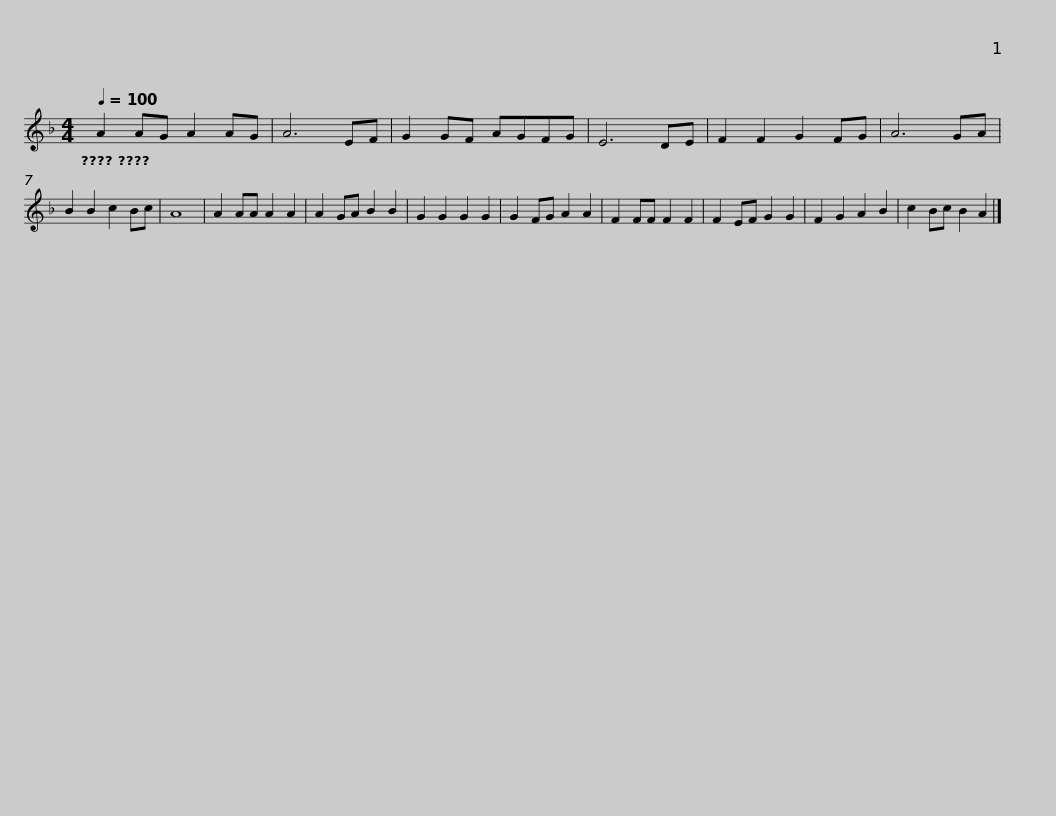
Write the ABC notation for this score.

X:1
L:1/8
Q:1/4=100
M:4/4
I:linebreak $
K:F
V:1 treble
V:1
 A2 AG A2 AG | A6 EF | G2 GF AGFG | E6 DE | F2 F2 G2 FG | %5
 A6 GA | B2 B2 c2 Bc | A8 | A2 AA A2 A2 |$ A2 GA B2 B2 | %10
 G2 G2 G2 G2 | G2 FG A2 A2 | F2 FF F2 F2 | F2 EF G2 G2 | F2 G2 A2 B2 | %15
 c2 Bc B2 A2 |] %16
